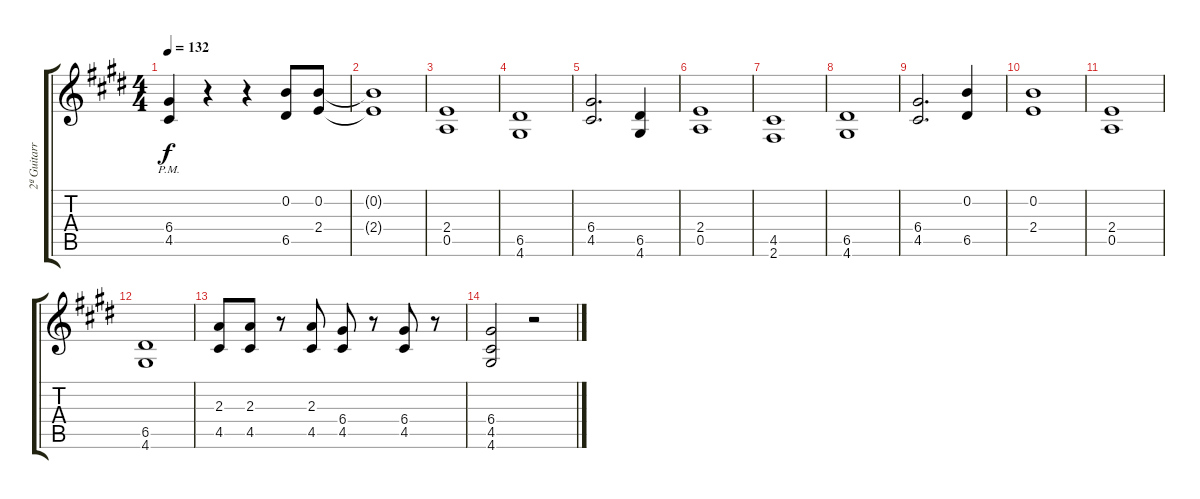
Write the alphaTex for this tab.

\track ("2ª Guitarra" "2ª Guitarr") {instrument distortionguitar}
\staff {score tabs}
\tuning (E4 B3 G3 D3 A2 E2) {hide}
\ts (4 4)
\tempo 132
\clef g2
\ks c#minor
(6.4{pm} 4.5{pm}).4{dy f} r.4 r.4 (0.2 6.5).8 (0.2 2.4).8 |
(0.2{t} 2.4{t}).1 |
(2.4 0.5).1 |
(6.5 4.6).1 |
(6.4 4.5).2{d} (6.5 4.6).4 |
(2.4 0.5).1 |
(4.5 2.6).1 |
(6.5 4.6).1 |
(6.4 4.5).2{d} (0.2 6.5).4 |
(0.2 2.4).1 |
(2.4 0.5).1 |
(6.5 4.6).1 |
(2.3 4.5).8 (2.3 4.5).8 r.8 (2.3 4.5).8 (6.4 4.5).8 r.8 (6.4 4.5).8 r.8 |
(6.4 4.5 4.6).2 r.2
